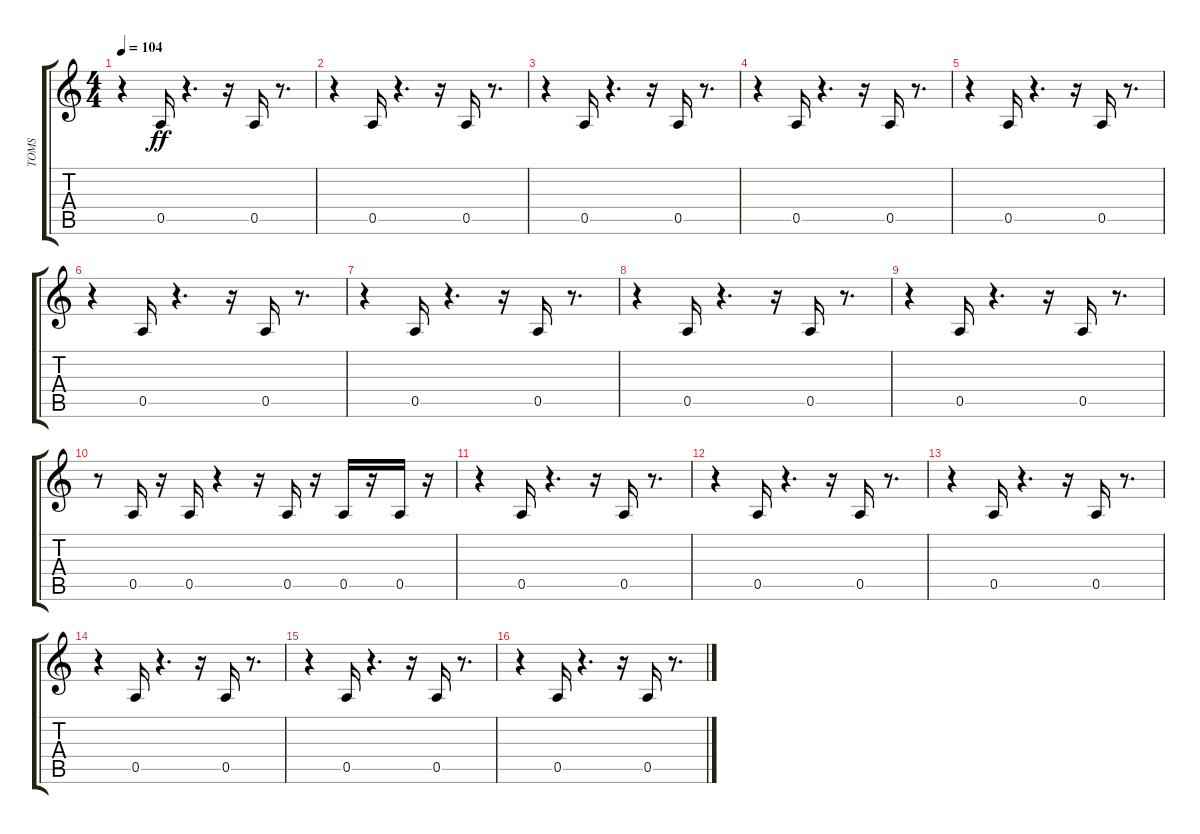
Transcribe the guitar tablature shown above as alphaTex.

\track ("TOMS" "TOMS") {instrument acousticguitarsteel}
\staff {score tabs}
\tuning (E4 B3 G3 D3 A2 E2) {hide}
\ts (4 4)
\tempo 104
\clef g2
\ks c
r.4{dy ff} 0.5.16 r.4{d} r.16 0.5.16 r.8{d} |
r.4 0.5.16 r.4{d} r.16 0.5.16 r.8{d} |
r.4 0.5.16 r.4{d} r.16 0.5.16 r.8{d} |
r.4 0.5.16 r.4{d} r.16 0.5.16 r.8{d} |
r.4 0.5.16 r.4{d} r.16 0.5.16 r.8{d} |
r.4 0.5.16 r.4{d} r.16 0.5.16 r.8{d} |
r.4 0.5.16 r.4{d} r.16 0.5.16 r.8{d} |
r.4 0.5.16 r.4{d} r.16 0.5.16 r.8{d} |
r.4 0.5.16 r.4{d} r.16 0.5.16 r.8{d} |
r.8 0.5.16 r.16 0.5.16 r.4 r.16 0.5.16 r.16 0.5.16 r.16 0.5.16 r.16 |
r.4 0.5.16 r.4{d} r.16 0.5.16 r.8{d} |
r.4 0.5.16 r.4{d} r.16 0.5.16 r.8{d} |
r.4 0.5.16 r.4{d} r.16 0.5.16 r.8{d} |
r.4 0.5.16 r.4{d} r.16 0.5.16 r.8{d} |
r.4 0.5.16 r.4{d} r.16 0.5.16 r.8{d} |
r.4 0.5.16 r.4{d} r.16 0.5.16 r.8{d}
